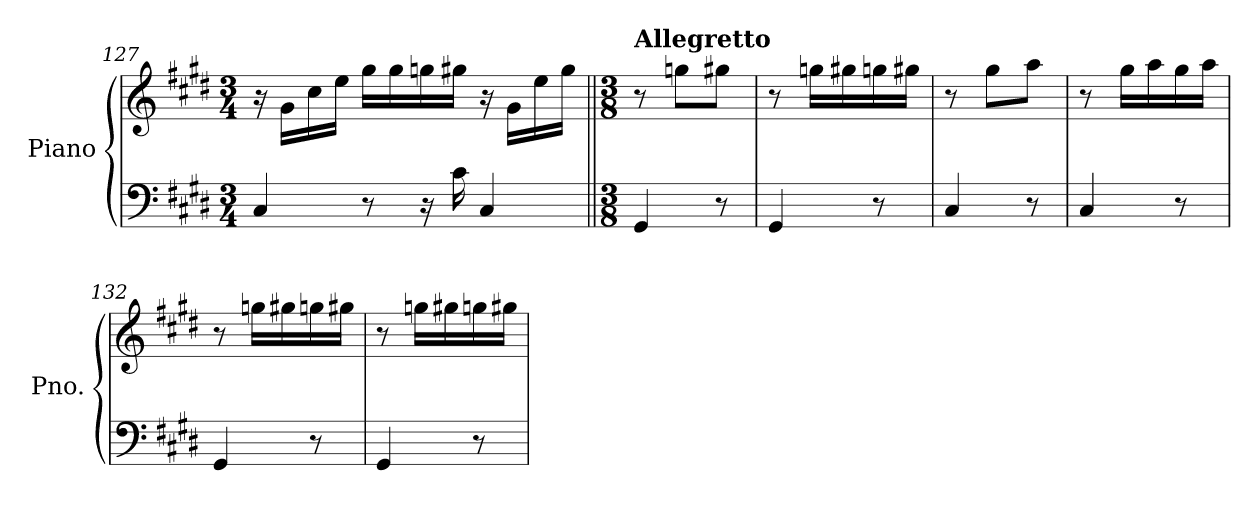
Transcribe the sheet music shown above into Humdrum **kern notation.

**kern	**kern
*part1	*part1
*staff2	*staff1
*I"Piano	*
*I'Pno.	*
*clefF4	*clefG2
*k[f#c#g#d#]	*k[f#c#g#d#]
*M3/4	*M3/4
=127	=127
4C#/	16r
.	16g#\LL
.	16cc#\
.	16ee\JJ
8r	16gg#\LL
.	16gg#\
16r	16ggn\
16c#\	16gg#X\JJ
4C#/	16r
.	16g#\LL
.	16ee\
.	16gg#\JJ
=128||	=128||
*M3/8	*M3/8
!	!LO:TX:a:B:t=Allegretto
4GG#/	8r
.	8ggn\L
8r	8gg#X\J
!!LO:PB:g=z
=129	=129
4GG#/	8r
.	16ggn\LL
.	16gg#X\
8r	16ggn\
.	16gg#X\JJ
=130	=130
4C#/	8r
.	8gg#\L
8r	8aa\J
=131	=131
4C#/	8r
.	16gg#\LL
.	16aa\
8r	16gg#\
.	16aa\JJ
=132	=132
4GG#/	8r
.	16ggn\LL
.	16gg#X\
8r	16ggn\
.	16gg#X\JJ
=133	=133
4GG#/	8r
.	16ggn\LL
.	16gg#X\
8r	16ggn\
.	16gg#X\JJ
=	=
*-	*-
